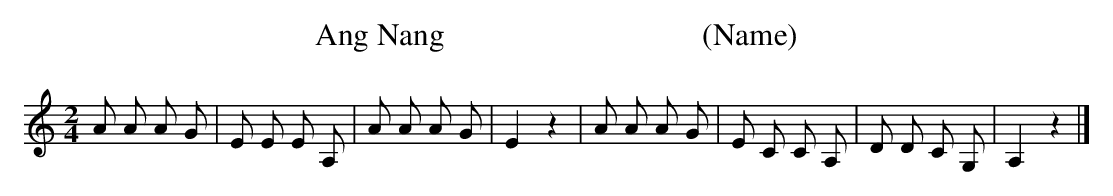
X:1
T: Ang Nang                                 (Name)
L: 1/8
M: 2/4
K: C
A A A G [I:setbarnb 1]|
E E E A, |
A A A G |
E2z2 |
A A A G |
E C C A, |
D D C G, |
A,2z2 |]
